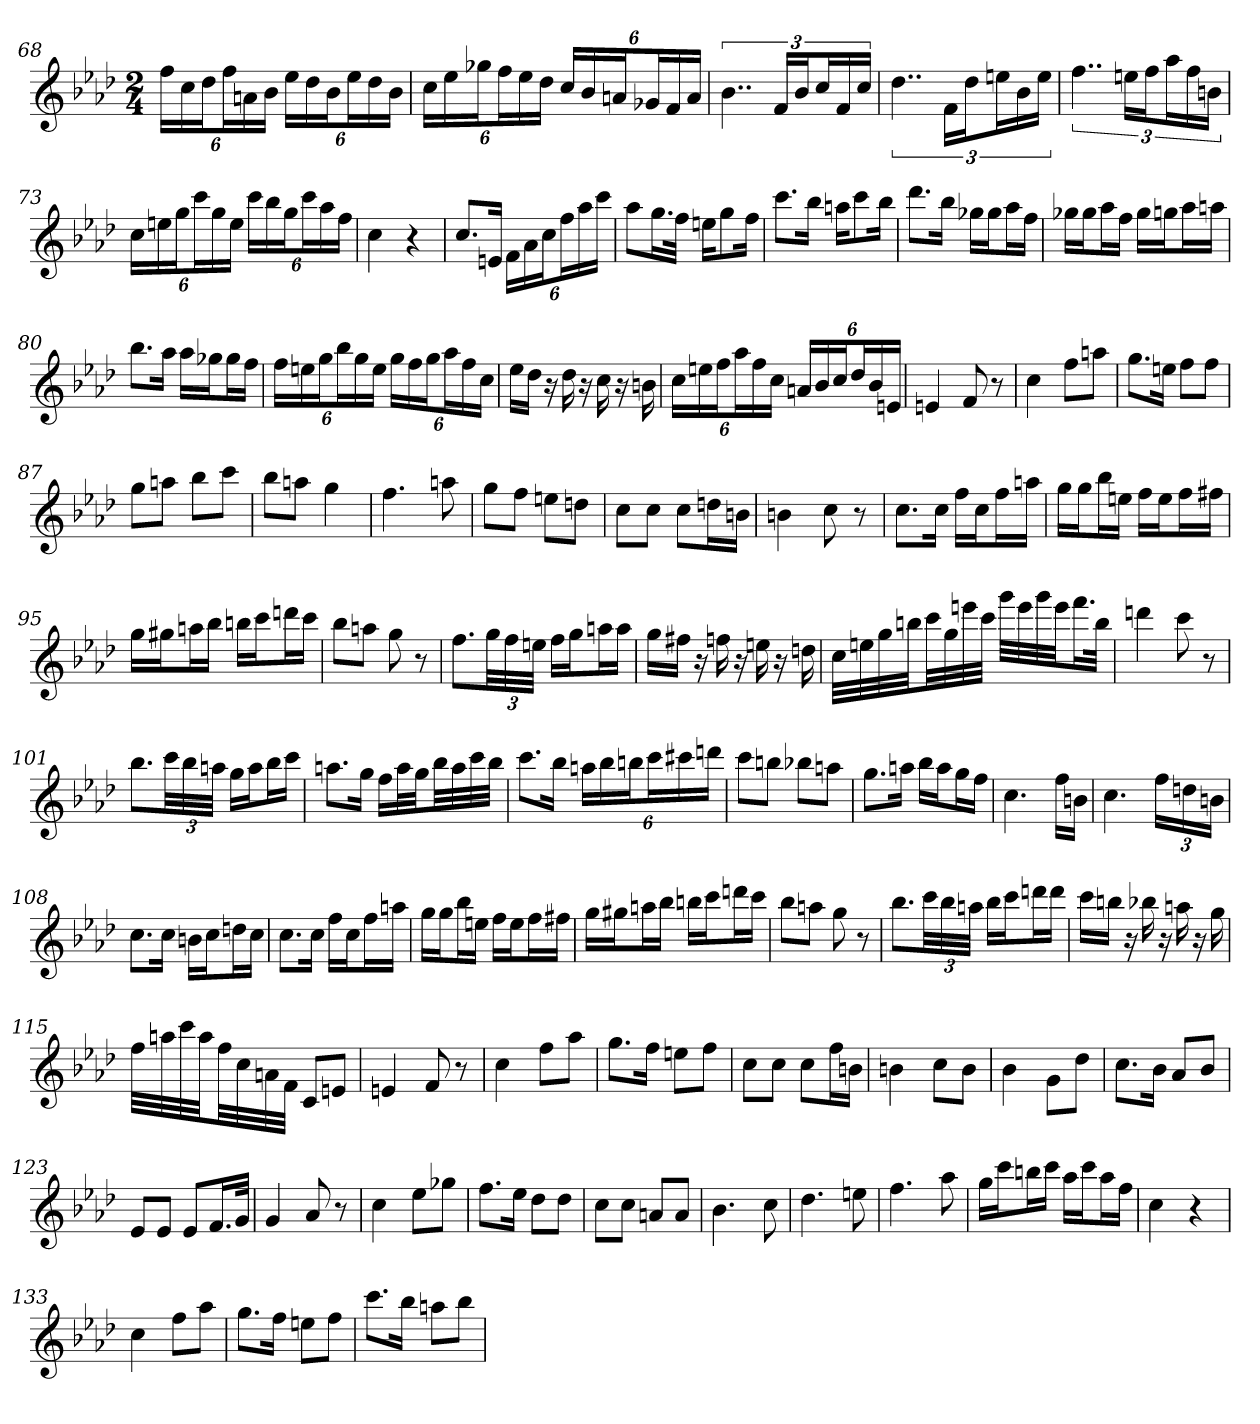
**kern
*part1
*staff1
*k[b-e-a-d-]
*f:
*M2/4
=68
24ffLL
24cc
24dd-J
24ffL
24an
24b-JJ
24ee-LL
24dd-
24b-J
24ee-L
24dd-
24b-JJ
=69
24ccLL
24ee-
24gg-XJ
24ffL
24ee-
24dd-JJ
24ccLL
24b-
24anJ
24g-XL
24f
24aJJ
=70
6..b-
24fLL
24b-J
24ccL
24f
24ccJJ
=71
6..dd-
24fLL
24dd-J
24eenL
24b-
24eeJJ
=72
6..ff
24eenLL
24ffJ
24aa-L
24ff
24bnJJ
=73
24ccLL
24een
24ggJ
24cccL
24gg
24eeJJ
24cccLL
24bb-
24ggJ
24cccL
24aa-
24ffJJ
=74
4cc
4r
=75
8.ccL
16enJk
24fLL
24a-
24ccJ
24ffL
24aa-
24cccJJ
=76
8aa-L
16.ggL
32ffJJk
16eenKL
8gg
16ffJk
=77
8.cccL
16bb-Jk
16aanKL
8ccc
16bb-Jk
=78
8.ddd-L
16bb-Jk
16gg-XLL
16gg-J
16aa-L
16ffJJ
=79
16gg-XLL
16gg-J
16aa-L
16ffJJ
16gg-LL
16ggnJ
16aa-L
16aanJJ
=80
8.bb-L
16aa-Jk
16aa-LL
16gg-XJ
16gg-L
16ffJJ
=81
24ffLL
24een
24ggJ
24bb-L
24gg
24eeJJ
24ggLL
24ff
24ggJ
24aa-L
24ff
24ccJJ
=82
16ee-LL
16dd-JJ
16r
16dd-
16r
16cc
16r
16bn
=83
24ccLL
24een
24ffJ
24aa-L
24ff
24ccJJ
24anLL
24b-
24ccJ
24dd-L
24b-
24enJJ
=84
4en
8f
8r
=85
4cc
8ffL
8aanJ
=86
8.ggL
16eenJk
8ffL
8ffJ
=87
8ggL
8aanJ
8bb-L
8cccJ
=88
8bb-L
8aanJ
4gg
=89
4.ff
8aan
=90
8ggL
8ffJ
8eenL
8ddnJ
=91
8ccL
8ccJ
8ccL
16ddnL
16bnJJ
=92
4bn
8cc
8r
=93
8.ccL
16ccJk
16ffLL
16ccJ
16ffL
16aanJJ
=94
16ggLL
16ggJ
16bb-L
16eenJJ
16ffLL
16eeJ
16ffL
16ff#XJJ
=95
16ggLL
16gg#XJ
16aanL
16bb-JJ
16bbnLL
16cccJ
16dddnL
16cccJJ
=96
8bb-L
8aanJ
8gg
8r
=97
8.ffL
48ggLL
48ff
48eenJJJ
16ffLL
16ggJ
16aanL
16aaJJ
=98
16ggLL
16ff#XJJ
16r
16ffn
16r
16een
16r
16ddn
=99
32ccLLL
32een
32gg
32bbnJJ
32cccLL
32gg
32eeen
32cccJJJ
32gggLLL
32eee
32ggg
32eeeJJ
16.fffL
32bbJJk
=100
4dddn
8ccc
8r
=101
8.bb-L
48cccLL
48bb-
48aanJJJ
16ggLL
16aaJ
16bb-L
16cccJJ
=102
8.aanL
16ggJk
16ffLL
32aaL
32ggJJ
32bb-LL
32aa
32ccc
32bb-JJJ
=103
8.cccL
16bb-Jk
24aanLL
24bb-
24bbnJ
24cccL
24ccc#X
24dddnJJ
=104
8cccL
8bbnJ
8bb-XL
8aanJ
=105
8.ggL
16aanJk
16bb-LL
16aaJ
16ggL
16ffJJ
=106
4.cc
16ffLL
16bnJJ
=107
4.cc
24ffLL
24ddn
24bnJJ
=108
8.ccL
16ccJk
16bnLL
16ccJ
16ddnL
16ccJJ
=109
8.ccL
16ccJk
16ffLL
16ccJ
16ffL
16aanJJ
=110
16ggLL
16ggJ
16bb-L
16eenJJ
16ffLL
16eeJ
16ffL
16ff#XJJ
=111
16ggLL
16gg#XJ
16aanL
16bb-JJ
16bbnLL
16cccJ
16dddnL
16cccJJ
=112
8bb-L
8aanJ
8gg
8r
=113
8.bb-L
48cccLL
48bb-
48aanJJJ
16bb-LL
16cccJ
16dddnL
16dddJJ
=114
16cccLL
16bbnJJ
16r
16bb-X
16r
16aan
16r
16gg
=115
32ffLLL
32aan
32ccc
32aaJJ
32ffLL
32cc
32an
32fJJJ
8cL
8enJ
=116
4en
8f
8r
=117
4cc
8ffL
8aa-J
=118
8.ggL
16ffJk
8eenL
8ffJ
=119
8ccL
8ccJ
8ccL
16ffL
16bnJJ
=120
4bn
8ccL
8bJ
=121
4b-
8gL
8dd-J
=122
8.ccL
16b-Jk
8a-L
8b-J
=123
8e-L
8e-J
8e-L
16.fL
32gJJk
=124
4g
8a-
8r
=125
4cc
8ee-L
8gg-XJ
=126
8.ffL
16ee-Jk
8dd-L
8dd-J
=127
8ccL
8ccJ
8anL
8aJ
=128
4.b-
8cc
=129
4.dd-
8een
=130
4.ff
8aa-
=131
16ggLL
16cccJ
16bbnL
16cccJJ
16aa-LL
16cccJ
16aa-L
16ffJJ
=132
4cc
4r
=133
4cc
8ffL
8aa-J
=134
8.ggL
16ffJk
8eenL
8ffJ
=135
8.cccL
16bb-Jk
8aanL
8bb-J
=
*-
